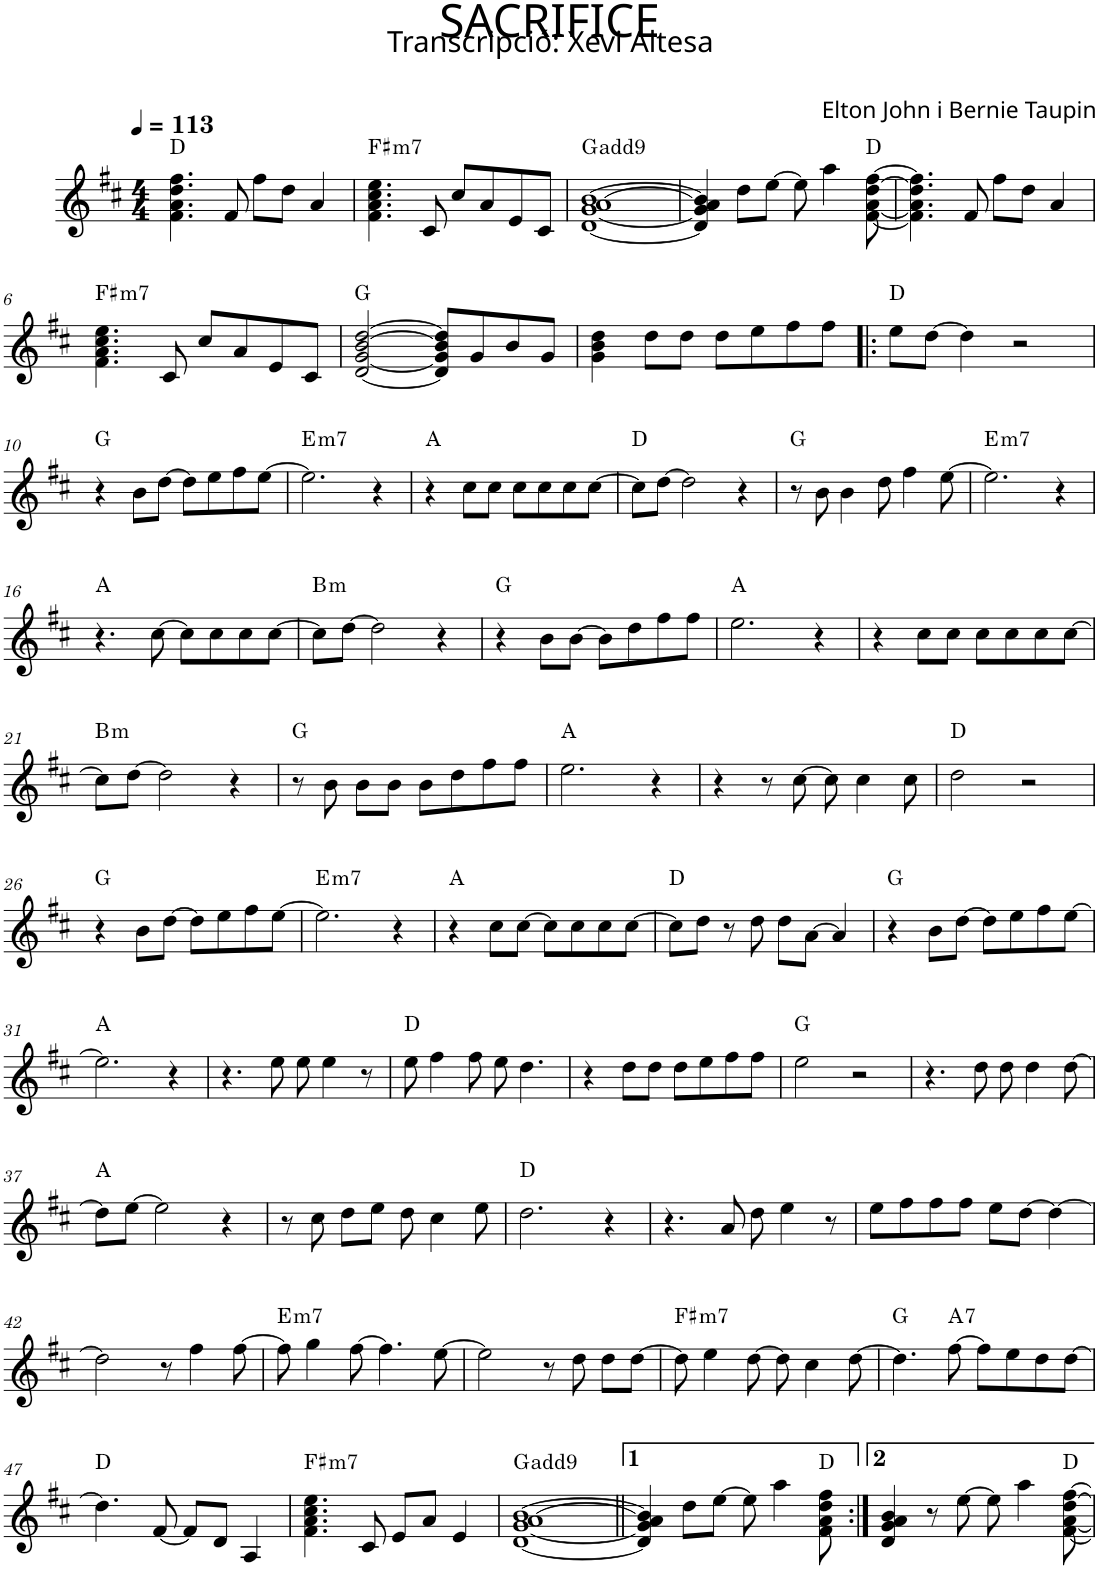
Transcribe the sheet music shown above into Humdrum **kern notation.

**kern	**harte
*part1	*part1
*staff1	*
*I"P1	*
*clefG2	*
*k[f#c#]	*
*D:	*
*M4/4	*
*MM113	*
=1	=1
4.f#\ 4.a\ 4.dd\ 4.ff#\	D:maj
8f#/	.
8ff#\L	.
8dd\J	.
4a/	.
=2	=2
!	!LO:H:kt=m7
4.f#\ 4.a\ 4.cc#\ 4.ee\	F#:min7
8c#/	.
8cc#/L	.
8a/	.
8e/	.
8c#/J	.
=3	=3
[<1d [<1g [>1a [>1b	G:maj(9)
=4	=4
4d/] 4g/] 4a/] 4b/]	.
8dd\L	.
[>8ee\J	.
8ee\]	.
4aa\	.
[<8f#\ [<8a\ [>8dd\ [>8ff#\	D:maj
=5	=5
4.f#\] 4.a\] 4.dd\] 4.ff#\]	.
8f#/	.
8ff#\L	.
8dd\J	.
4a/	.
!!LO:LB:g=z
=6	=6
!	!LO:H:kt=m7
4.f#\ 4.a\ 4.cc#\ 4.ee\	F#:min7
8c#/	.
8cc#/L	.
8a/	.
8e/	.
8c#/J	.
=7	=7
[<2d/ [<2g/ [>2b/ [>2dd/	G:maj
8d/] 8g/] 8b/] 8dd/]L	.
8g/	.
8b/	.
8g/J	.
=8	=8
4g\ 4b\ 4dd\	.
8dd\L	.
8dd\J	.
8dd\L	.
8ee\	.
8ff#\	.
8ff#\J	.
=9!|:	=9!|:
8ee\L	D:maj
[>8dd\J	.
4dd\]	.
2r	.
!!LO:LB:g=z
=10	=10
4r	G:maj
8b\L	.
[>8dd\J	.
8dd\L]	.
8ee\	.
8ff#\	.
[>8ee\J	.
=11	=11
!	!LO:H:kt=m7
2.ee\]	E:min7
4r	.
=12	=12
4r	A:maj
8cc#\L	.
8cc#\J	.
8cc#\L	.
8cc#\	.
8cc#\	.
[>8cc#\J	.
=13	=13
8cc#\L]	D:maj
[>8dd\J	.
2dd\]	.
4r	.
=14	=14
8r	G:maj
8b\	.
4b\	.
8dd\	.
4ff#\	.
[>8ee\	.
=15	=15
!	!LO:H:kt=m7
2.ee\]	E:min7
4r	.
!!LO:LB:g=z
=16	=16
4.r	A:maj
[>8cc#\	.
8cc#\L]	.
8cc#\	.
8cc#\	.
[>8cc#\J	.
=17	=17
!	!LO:H:kt=m
8cc#\L]	B:min
[>8dd\J	.
2dd\]	.
4r	.
=18	=18
4r	G:maj
8b\L	.
[>8b\J	.
8b\L]	.
8dd\	.
8ff#\	.
8ff#\J	.
=19	=19
2.ee\	A:maj
4r	.
=20	=20
4r	.
8cc#\L	.
8cc#\J	.
8cc#\L	.
8cc#\	.
8cc#\	.
[>8cc#\J	.
!!LO:LB:g=z
=21	=21
!	!LO:H:kt=m
8cc#\L]	B:min
[>8dd\J	.
2dd\]	.
4r	.
=22	=22
8r	G:maj
8b\	.
8b\L	.
8b\J	.
8b\L	.
8dd\	.
8ff#\	.
8ff#\J	.
=23	=23
2.ee\	A:maj
4r	.
=24	=24
4r	.
8r	.
[>8cc#\	.
8cc#\]	.
4cc#\	.
8cc#\	.
=25	=25
2dd\	D:maj
2r	.
!!LO:LB:g=z
=26	=26
4r	G:maj
8b\L	.
[>8dd\J	.
8dd\L]	.
8ee\	.
8ff#\	.
[>8ee\J	.
=27	=27
!	!LO:H:kt=m7
2.ee\]	E:min7
4r	.
=28	=28
4r	A:maj
8cc#\L	.
[>8cc#\J	.
8cc#\L]	.
8cc#\	.
8cc#\	.
[>8cc#\J	.
=29	=29
8cc#\L]	D:maj
8dd\J	.
8r	.
8dd\	.
8dd\L	.
[>8a\J	.
4a/]	.
=30	=30
4r	G:maj
8b\L	.
[>8dd\J	.
8dd\L]	.
8ee\	.
8ff#\	.
[>8ee\J	.
!!LO:LB:g=z
=31	=31
2.ee\]	A:maj
4r	.
=32	=32
4.r	.
8ee\	.
8ee\	.
4ee\	.
8r	.
=33	=33
8ee\	D:maj
4ff#\	.
8ff#\	.
8ee\	.
4.dd\	.
=34	=34
4r	.
8dd\L	.
8dd\J	.
8dd\L	.
8ee\	.
8ff#\	.
8ff#\J	.
=35	=35
2ee\	G:maj
2r	.
=36	=36
4.r	.
8dd\	.
8dd\	.
4dd\	.
[>8dd\	.
!!LO:LB:g=z
=37	=37
8dd\L]	A:maj
[>8ee\J	.
2ee\]	.
4r	.
=38	=38
8r	.
8cc#\	.
8dd\L	.
8ee\J	.
8dd\	.
4cc#\	.
8ee\	.
=39	=39
2.dd\	D:maj
4r	.
=40	=40
4.r	.
8a/	.
8dd\	.
4ee\	.
8r	.
=41	=41
8ee\L	.
8ff#\	.
8ff#\	.
8ff#\J	.
8ee\L	.
[>8dd\J	.
4dd\_	.
!!LO:LB:g=z
=42	=42
2dd\]	.
8r	.
4ff#\	.
[>8ff#\	.
=43	=43
!	!LO:H:kt=m7
8ff#\]	E:min7
4gg\	.
[>8ff#\	.
4.ff#\]	.
[>8ee\	.
=44	=44
2ee\]	.
8r	.
8dd\	.
8dd\L	.
[>8dd\J	.
=45	=45
!	!LO:H:kt=m7
8dd\]	F#:min7
4ee\	.
[>8dd\	.
8dd\]	.
4cc#\	.
[>8dd\	.
=46	=46
4.dd\]	G:maj
!	!LO:H:kt=7
[>8ff#\	A:7
8ff#\L]	.
8ee\	.
8dd\	.
[>8dd\J	.
!!LO:LB:g=z
=47	=47
4.dd\]	D:maj
[<8f#/	.
8f#/L]	.
8d/J	.
4A/	.
=48	=48
!	!LO:H:kt=m7
4.f#\ 4.a\ 4.cc#\ 4.ee\	F#:min7
8c#/	.
8e/L	.
8a/J	.
4e/	.
=49	=49
[<1d [<1g [>1a [>1b	G:maj(9)
=50||	=50||
4d/] 4g/] 4a/] 4b/]	.
8dd\L	.
[>8ee\J	.
8ee\]	.
4aa\	.
8f#\ 8a\ 8dd\ 8ff#\	D:maj
=51:|!	=51:|!
4d/ 4g/ 4a/ 4b/	.
8r	.
[>8ee\	.
8ee\]	.
4aa\	.
[<8f#\ [<8a\ [>8dd\ [>8ff#\	D:maj
=	=
*-	*-
